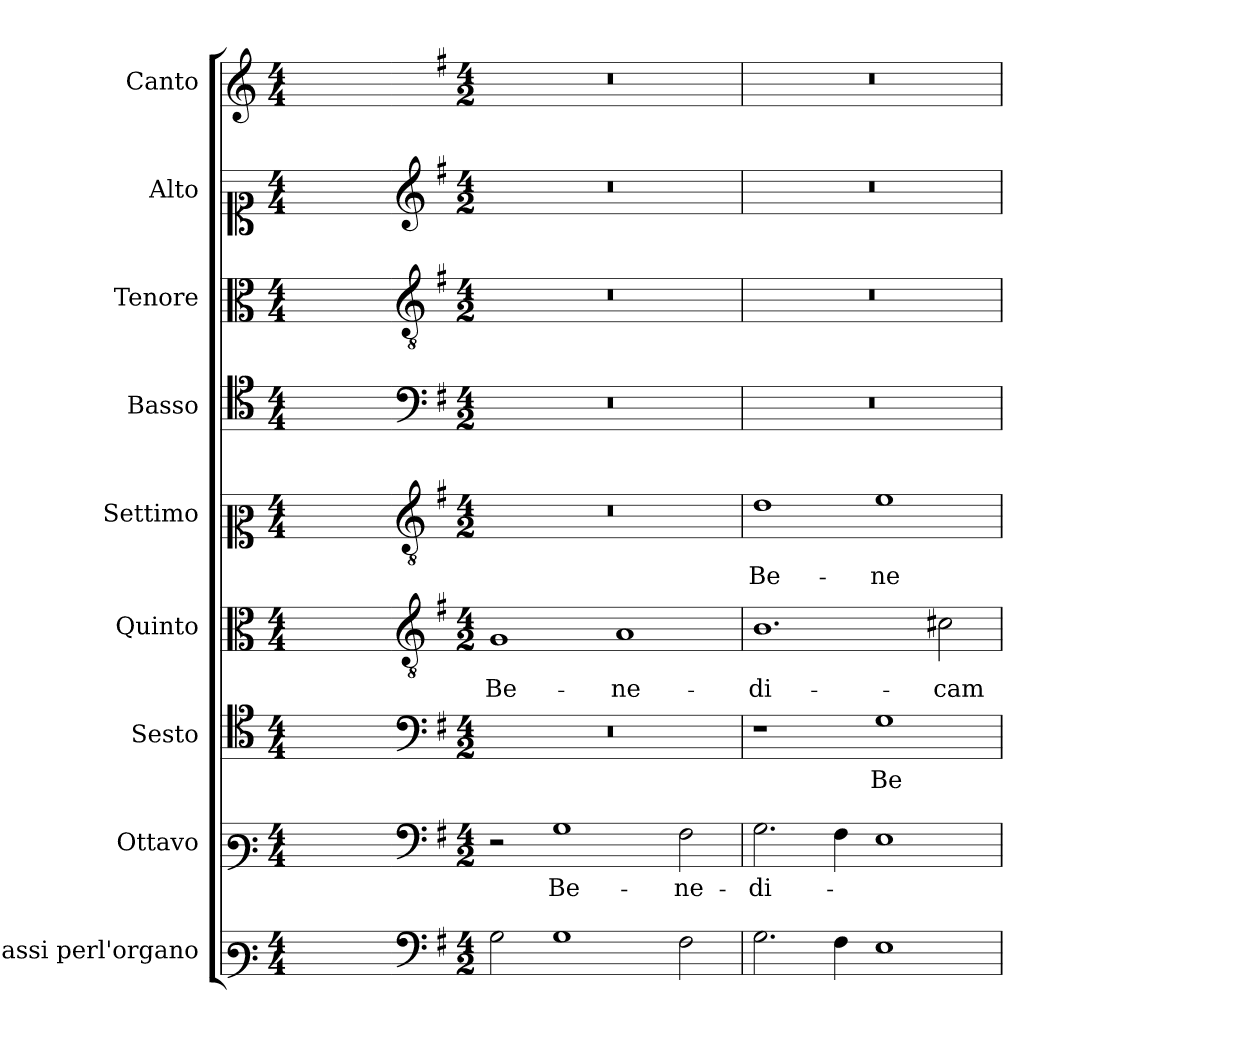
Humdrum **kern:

**kern	**kern	**text	**kern	**text	**kern	**text	**kern	**text	**kern	**kern	**kern	**kern
*part9	*part8	*part8	*part7	*part7	*part6	*part6	*part5	*part5	*part4	*part3	*part2	*part1
*staff9	*staff8	*staff8	*staff7	*staff7	*staff6	*staff6	*staff5	*staff5	*staff4	*staff3	*staff2	*staff1
*I"Bassi perl'organo	*I"Ottavo	*	*I"Sesto	*	*I"Quinto	*	*I"Settimo	*	*I"Basso	*I"Tenore	*I"Alto	*I"Canto
*	*	*	*	*	*	*	*	*	*I'B.	*I'T.	*I'A.	*I'C.
*clefF3	*clefF3	*	*clefC4	*	*clefC3	*	*clefC2	*	*clefC4	*clefC3	*clefC1	*clefG2
*	*	*	*	*	*ITrd7c12	*	*ITrd7c12	*	*	*ITrd7c12	*	*
*k[]	*k[]	*	*k[]	*	*k[]	*	*k[]	*	*k[]	*k[]	*k[]	*k[]
*C:	*C:	*	*C:	*	*C:	*	*C:	*	*C:	*C:	*C:	*C:
*M4/4	*M4/4	*	*M4/4	*	*M4/4	*	*M4/4	*	*M4/4	*M4/4	*M4/4	*M4/4
=1	=1	=1	=1	=1	=1	=1	=1	=1	=1	=1	=1	=1
1ryy	1ryy	.	1ryy	.	1ryy	.	1ryy	.	1ryy	1ryy	1ryy	1ryy
=2-	=2-	=2-	=2-	=2-	=2-	=2-	=2-	=2-	=2-	=2-	=2-	=2-
*clefF4	*clefF4	*	*clefF4	*	*clefGv2	*	*clefGv2	*	*clefF4	*clefGv2	*clefG2	*
*k[f#]	*k[f#]	*	*k[f#]	*	*k[f#]	*	*k[f#]	*	*k[f#]	*k[f#]	*k[f#]	*k[f#]
*G:	*G:	*	*G:	*	*G:	*	*G:	*	*G:	*G:	*G:	*G:
*M4/2	*M4/2	*	*M4/2	*	*M4/2	*	*M4/2	*	*M4/2	*M4/2	*M4/2	*M4/2
!	!	!	!LO:N:vis=1	!	!	!LO:LY:b	!LO:N:vis=1	!	!LO:N:vis=1	!LO:N:vis=1	!LO:N:vis=1	!LO:N:vis=1
2G\	2r	.	0r	.	1GG	Be-	0r	.	0r	0r	0r	0r
!	!	!LO:LY:b	!	!	!	!	!	!	!	!	!	!
1G	1G	Be-	.	.	.	.	.	.	.	.	.	.
!	!	!	!	!	!	!LO:LY:b	!	!	!	!	!	!
.	.	.	.	.	1AA	-ne-	.	.	.	.	.	.
!	!	!LO:LY:b	!	!	!	!	!	!	!	!	!	!
2F#\	2F#\	-ne-	.	.	.	.	.	.	.	.	.	.
=3	=3	=3	=3	=3	=3	=3	=3	=3	=3	=3	=3	=3
!	!	!LO:LY:b	!	!	!	!LO:LY:b	!	!LO:LY:b	!LO:N:vis=1	!LO:N:vis=1	!LO:N:vis=1	!LO:N:vis=1
2.G\	2.G\	-di-	1r	.	1.BB	-di-	1D	Be-	0r	0r	0r	0r
4F#\	4F#\	.	.	.	.	.	.	.	.	.	.	.
!	!	!	!	!LO:LY:b	!	!	!	!LO:LY:b	!	!	!	!
1E	1E	.	1G	Be-	.	.	1E	-ne-	.	.	.	.
!	!	!	!	!	!	!LO:LY:b	!	!	!	!	!	!
.	.	.	.	.	2C#X\	-cam	.	.	.	.	.	.
=	=	=	=	=	=	=	=	=	=	=	=	=
*-	*-	*-	*-	*-	*-	*-	*-	*-	*-	*-	*-	*-
